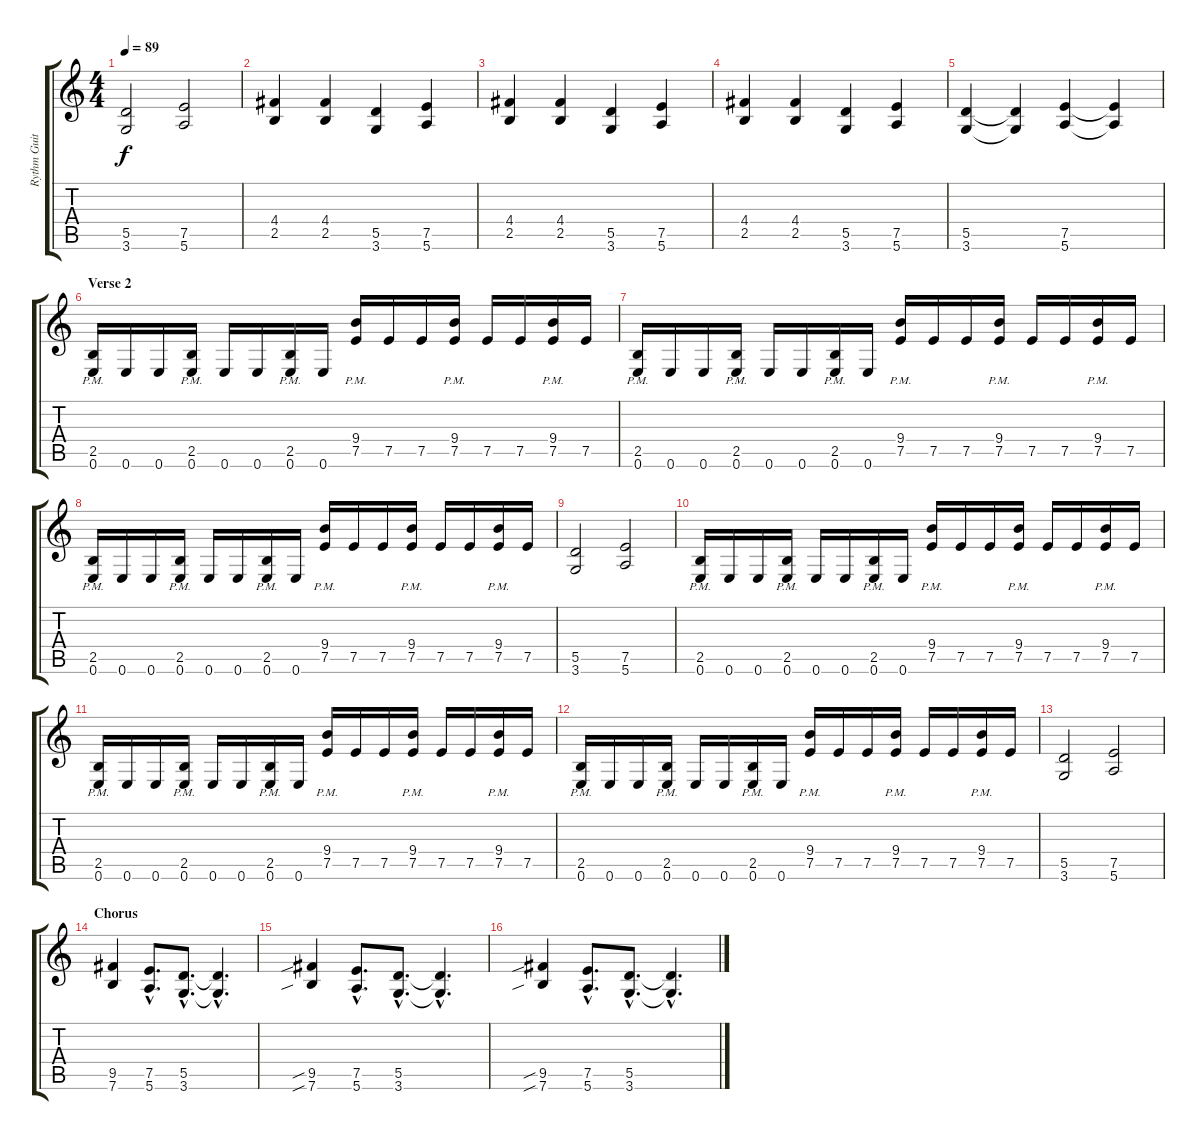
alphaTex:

\track ("Rythm Guitar" "Rythm Guit") {instrument overdrivenguitar}
\staff {score tabs}
\tuning (E4 B3 G3 D3 A2 E2) {hide}
\ts (4 4)
\tempo 89
\clef g2
\ks c
(5.5 3.6).2{dy f} (7.5 5.6).2 |
(4.4 2.5).4 (4.4 2.5).4 (5.5 3.6).4 (7.5 5.6).4 |
(4.4 2.5).4 (4.4 2.5).4 (5.5 3.6).4 (7.5 5.6).4 |
(4.4 2.5).4 (4.4 2.5).4 (5.5 3.6).4 (7.5 5.6).4 |
(5.5 3.6).4 (5.5{t} 3.6{t}).4 (7.5 5.6).4 (7.5{t} 5.6{t}).4 |
\section ("" "Verse 2")
(2.5{pm} 0.6).16 0.6.16 0.6.16 (2.5{pm} 0.6).16 0.6.16 0.6.16 (2.5{pm} 0.6).16 0.6.16 (9.4 7.5{pm}).16 7.5.16 7.5.16 (9.4 7.5{pm}).16 7.5.16 7.5.16 (9.4 7.5{pm}).16 7.5.16 |
(2.5{pm} 0.6).16 0.6.16 0.6.16 (2.5{pm} 0.6).16 0.6.16 0.6.16 (2.5{pm} 0.6).16 0.6.16 (9.4 7.5{pm}).16 7.5.16 7.5.16 (9.4 7.5{pm}).16 7.5.16 7.5.16 (9.4 7.5{pm}).16 7.5.16 |
(2.5{pm} 0.6).16 0.6.16 0.6.16 (2.5{pm} 0.6).16 0.6.16 0.6.16 (2.5{pm} 0.6).16 0.6.16 (9.4 7.5{pm}).16 7.5.16 7.5.16 (9.4 7.5{pm}).16 7.5.16 7.5.16 (9.4 7.5{pm}).16 7.5.16 |
(5.5 3.6).2 (7.5 5.6).2 |
(2.5{pm} 0.6).16 0.6.16 0.6.16 (2.5{pm} 0.6).16 0.6.16 0.6.16 (2.5{pm} 0.6).16 0.6.16 (9.4 7.5{pm}).16 7.5.16 7.5.16 (9.4 7.5{pm}).16 7.5.16 7.5.16 (9.4 7.5{pm}).16 7.5.16 |
(2.5{pm} 0.6).16 0.6.16 0.6.16 (2.5{pm} 0.6).16 0.6.16 0.6.16 (2.5{pm} 0.6).16 0.6.16 (9.4 7.5{pm}).16 7.5.16 7.5.16 (9.4 7.5{pm}).16 7.5.16 7.5.16 (9.4 7.5{pm}).16 7.5.16 |
(2.5{pm} 0.6).16 0.6.16 0.6.16 (2.5{pm} 0.6).16 0.6.16 0.6.16 (2.5{pm} 0.6).16 0.6.16 (9.4 7.5{pm}).16 7.5.16 7.5.16 (9.4 7.5{pm}).16 7.5.16 7.5.16 (9.4 7.5{pm}).16 7.5.16 |
(5.5 3.6).2 (7.5 5.6).2 |
\section ("" "Chorus")
(9.5 7.6).4 (7.5{hac} 5.6{hac}).8{d} (5.5{hac} 3.6{hac}).8{d} (5.5{hac t} 3.6{hac t}).4{d} |
(9.5{sib} 7.6{sib}).4 (7.5{hac} 5.6{hac}).8{d} (5.5{hac} 3.6{hac}).8{d} (5.5{hac t} 3.6{hac t}).4{d} |
(9.5{sib} 7.6{sib}).4 (7.5{hac} 5.6{hac}).8{d} (5.5{hac} 3.6{hac}).8{d} (5.5{hac t} 3.6{hac t}).4{d}
